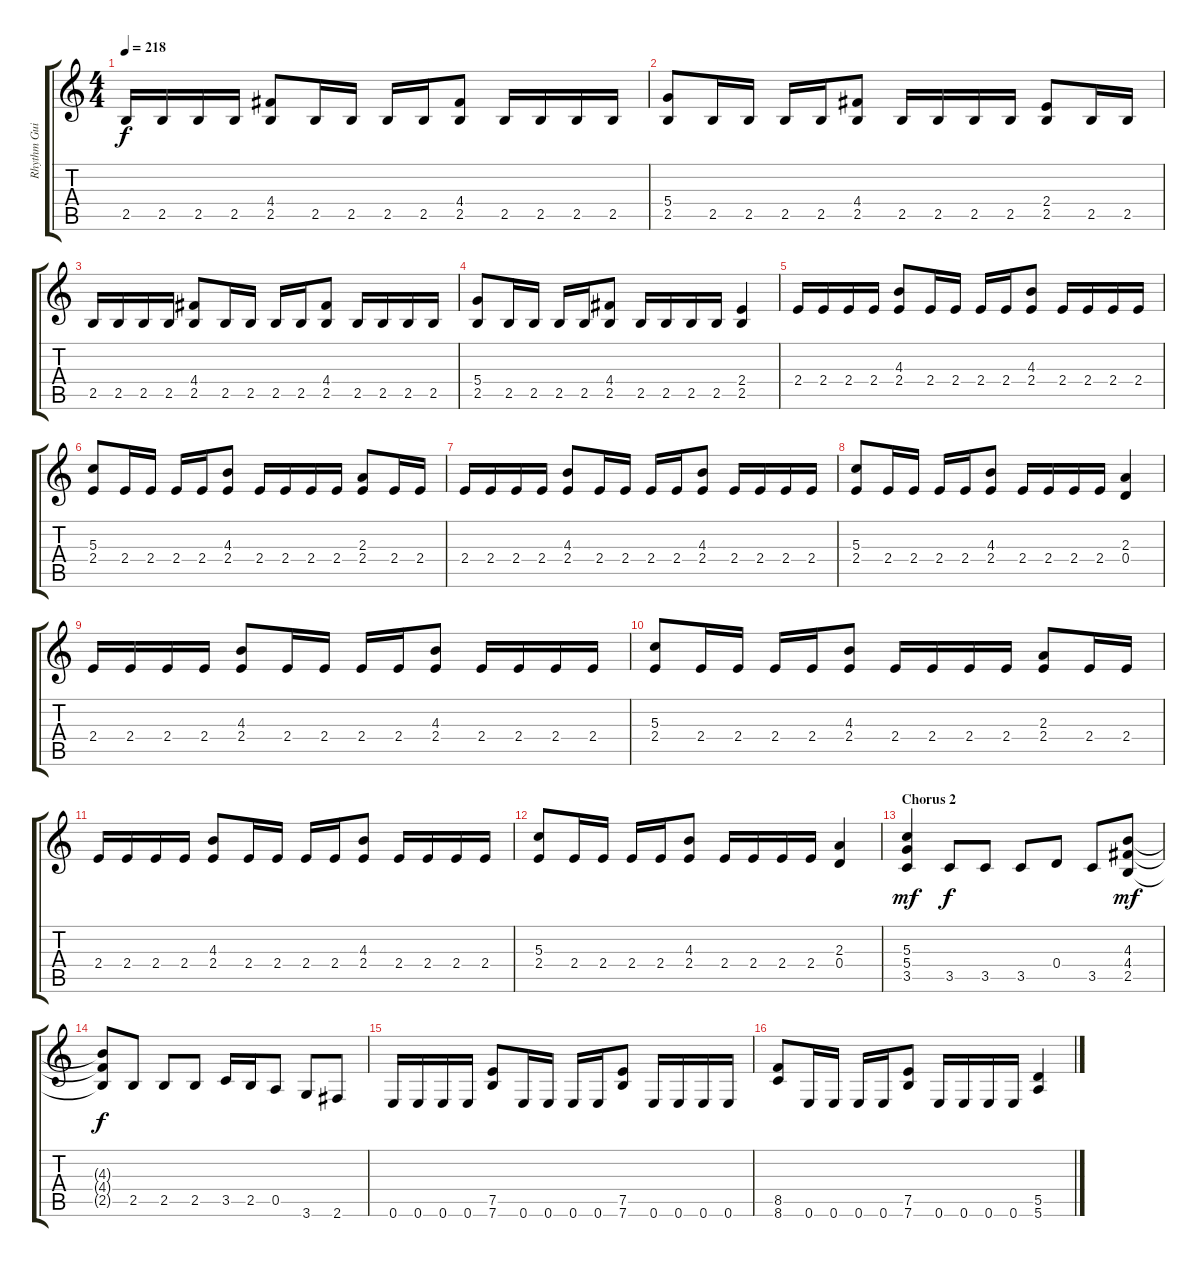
\track ("Rhythm Guitar 1" "Rhythm Gui") {instrument distortionguitar}
\staff {score tabs}
\tuning (E4 B3 G3 D3 A2 E2) {hide}
\ts (4 4)
\tempo 218
\clef g2
\ks c
2.5.16{dy f} 2.5.16 2.5.16 2.5.16 (4.4 2.5).8 2.5.16 2.5.16 2.5.16 2.5.16 (4.4 2.5).8 2.5.16 2.5.16 2.5.16 2.5.16 |
(5.4 2.5).8 2.5.16 2.5.16 2.5.16 2.5.16 (4.4 2.5).8 2.5.16 2.5.16 2.5.16 2.5.16 (2.4 2.5).8 2.5.16 2.5.16 |
2.5.16 2.5.16 2.5.16 2.5.16 (4.4 2.5).8 2.5.16 2.5.16 2.5.16 2.5.16 (4.4 2.5).8 2.5.16 2.5.16 2.5.16 2.5.16 |
(5.4 2.5).8 2.5.16 2.5.16 2.5.16 2.5.16 (4.4 2.5).8 2.5.16 2.5.16 2.5.16 2.5.16 (2.4 2.5).4 |
2.4.16 2.4.16 2.4.16 2.4.16 (4.3 2.4).8 2.4.16 2.4.16 2.4.16 2.4.16 (4.3 2.4).8 2.4.16 2.4.16 2.4.16 2.4.16 |
(5.3 2.4).8 2.4.16 2.4.16 2.4.16 2.4.16 (4.3 2.4).8 2.4.16 2.4.16 2.4.16 2.4.16 (2.3 2.4).8 2.4.16 2.4.16 |
2.4.16 2.4.16 2.4.16 2.4.16 (4.3 2.4).8 2.4.16 2.4.16 2.4.16 2.4.16 (4.3 2.4).8 2.4.16 2.4.16 2.4.16 2.4.16 |
(5.3 2.4).8 2.4.16 2.4.16 2.4.16 2.4.16 (4.3 2.4).8 2.4.16 2.4.16 2.4.16 2.4.16 (2.3 0.4).4 |
2.4.16 2.4.16 2.4.16 2.4.16 (4.3 2.4).8 2.4.16 2.4.16 2.4.16 2.4.16 (4.3 2.4).8 2.4.16 2.4.16 2.4.16 2.4.16 |
(5.3 2.4).8 2.4.16 2.4.16 2.4.16 2.4.16 (4.3 2.4).8 2.4.16 2.4.16 2.4.16 2.4.16 (2.3 2.4).8 2.4.16 2.4.16 |
2.4.16 2.4.16 2.4.16 2.4.16 (4.3 2.4).8 2.4.16 2.4.16 2.4.16 2.4.16 (4.3 2.4).8 2.4.16 2.4.16 2.4.16 2.4.16 |
(5.3 2.4).8 2.4.16 2.4.16 2.4.16 2.4.16 (4.3 2.4).8 2.4.16 2.4.16 2.4.16 2.4.16 (2.3 0.4).4 |
\section ("" "Chorus 2")
(5.3 5.4 3.5).4{dy mf} 3.5.8{dy f} 3.5.8 3.5.8 0.4.8 3.5.8 (4.3 4.4 2.5).8{dy mf} |
(4.3{t} 4.4{t} 2.5{t}).8{dy f} 2.5.8 2.5.8 2.5.8 3.5.16 2.5.16 0.5.8 3.6.8 2.6.8 |
0.6.16 0.6.16 0.6.16 0.6.16 (7.5 7.6).8 0.6.16 0.6.16 0.6.16 0.6.16 (7.5 7.6).8 0.6.16 0.6.16 0.6.16 0.6.16 |
(8.5 8.6).8 0.6.16 0.6.16 0.6.16 0.6.16 (7.5 7.6).8 0.6.16 0.6.16 0.6.16 0.6.16 (5.5 5.6).4
